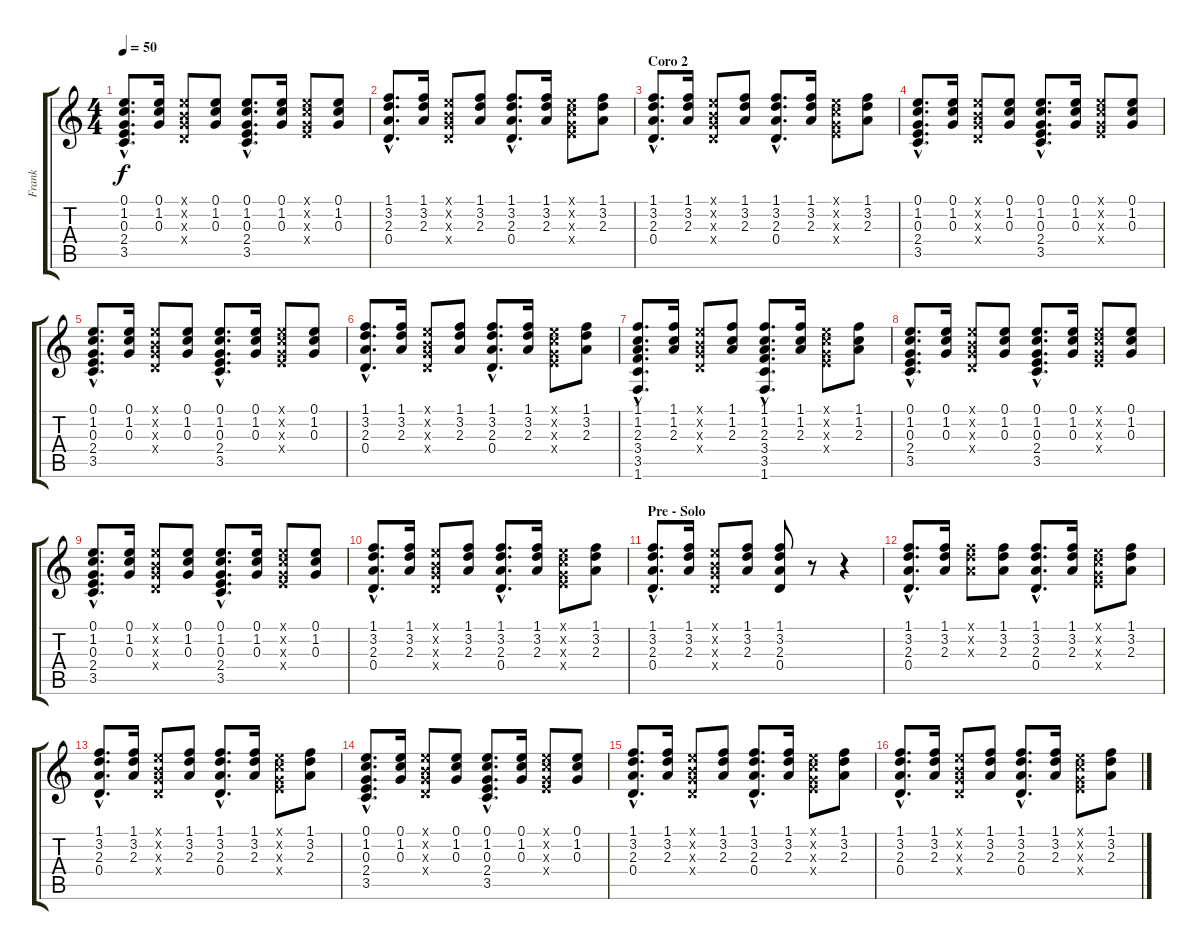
\track ("Frank" "Frank") {instrument electricguitarclean}
\staff {score tabs}
\tuning (E4 B3 G3 D3 A2 E2) {hide}
\ts (4 4)
\tempo 50
\clef g2
\ks c
(0.1{hac} 1.2{hac} 0.3{hac} 2.4{hac} 3.5{hac}).8{d dy f} (0.1 1.2 0.3).16 (0.1{x} 0.2{x} 0.3{x} 0.4{x}).8 (0.1 1.2 0.3).8 (0.1{hac} 1.2{hac} 0.3{hac} 2.4{hac} 3.5{hac}).8{d} (0.1 1.2 0.3).16 (0.1{x} 1.2{x} 0.3{x} 2.4{x}).8 (0.1 1.2 0.3).8 |
(1.1{hac} 3.2{hac} 2.3{hac} 0.4{hac}).8{d} (1.1 3.2 2.3).16 (0.1{x} 0.2{x} 0.3{x} 0.4{x}).8 (1.1 3.2 2.3).8 (1.1{hac} 3.2{hac} 2.3{hac} 0.4{hac}).8{d} (1.1 3.2 2.3).16 (0.1{x} 1.2{x} 0.3{x} 2.4{x}).8 (1.1 3.2 2.3).8 |
\section ("" "Coro 2")
(1.1{hac} 3.2{hac} 2.3{hac} 0.4{hac}).8{d} (1.1 3.2 2.3).16 (0.1{x} 0.2{x} 0.3{x} 0.4{x}).8 (1.1 3.2 2.3).8 (1.1{hac} 3.2{hac} 2.3{hac} 0.4{hac}).8{d} (1.1 3.2 2.3).16 (0.1{x} 1.2{x} 0.3{x} 2.4{x}).8 (1.1 3.2 2.3).8 |
(0.1{hac} 1.2{hac} 0.3{hac} 2.4{hac} 3.5{hac}).8{d} (0.1 1.2 0.3).16 (0.1{x} 0.2{x} 0.3{x} 0.4{x}).8 (0.1 1.2 0.3).8 (0.1{hac} 1.2{hac} 0.3{hac} 2.4{hac} 3.5{hac}).8{d} (0.1 1.2 0.3).16 (0.1{x} 1.2{x} 0.3{x} 2.4{x}).8 (0.1 1.2 0.3).8 |
(0.1{hac} 1.2{hac} 0.3{hac} 2.4{hac} 3.5{hac}).8{d} (0.1 1.2 0.3).16 (0.1{x} 0.2{x} 0.3{x} 0.4{x}).8 (0.1 1.2 0.3).8 (0.1{hac} 1.2{hac} 0.3{hac} 2.4{hac} 3.5{hac}).8{d} (0.1 1.2 0.3).16 (0.1{x} 1.2{x} 0.3{x} 2.4{x}).8 (0.1 1.2 0.3).8 |
(1.1{hac} 3.2{hac} 2.3{hac} 0.4{hac}).8{d} (1.1 3.2 2.3).16 (0.1{x} 0.2{x} 0.3{x} 0.4{x}).8 (1.1 3.2 2.3).8 (1.1{hac} 3.2{hac} 2.3{hac} 0.4{hac}).8{d} (1.1 3.2 2.3).16 (0.1{x} 1.2{x} 0.3{x} 2.4{x}).8 (1.1 3.2 2.3).8 |
(1.1{hac} 1.2{hac} 2.3{hac} 3.4{hac} 3.5{hac} 1.6{hac}).8{d} (1.1 1.2 2.3).16 (0.1{x} 0.2{x} 0.3{x} 0.4{x}).8 (1.1 1.2 2.3).8 (1.1{hac} 1.2{hac} 2.3{hac} 3.4{hac} 3.5{hac} 1.6{hac}).8{d} (1.1 1.2 2.3).16 (0.1{x} 1.2{x} 0.3{x} 2.4{x}).8 (1.1 1.2 2.3).8 |
(0.1{hac} 1.2{hac} 0.3{hac} 2.4{hac} 3.5{hac}).8{d} (0.1 1.2 0.3).16 (0.1{x} 0.2{x} 0.3{x} 0.4{x}).8 (0.1 1.2 0.3).8 (0.1{hac} 1.2{hac} 0.3{hac} 2.4{hac} 3.5{hac}).8{d} (0.1 1.2 0.3).16 (0.1{x} 1.2{x} 0.3{x} 2.4{x}).8 (0.1 1.2 0.3).8 |
(0.1{hac} 1.2{hac} 0.3{hac} 2.4{hac} 3.5{hac}).8{d} (0.1 1.2 0.3).16 (0.1{x} 0.2{x} 0.3{x} 0.4{x}).8 (0.1 1.2 0.3).8 (0.1{hac} 1.2{hac} 0.3{hac} 2.4{hac} 3.5{hac}).8{d} (0.1 1.2 0.3).16 (0.1{x} 1.2{x} 0.3{x} 2.4{x}).8 (0.1 1.2 0.3).8 |
(1.1{hac} 3.2{hac} 2.3{hac} 0.4{hac}).8{d} (1.1 3.2 2.3).16 (0.1{x} 0.2{x} 0.3{x} 0.4{x}).8 (1.1 3.2 2.3).8 (1.1{hac} 3.2{hac} 2.3{hac} 0.4{hac}).8{d} (1.1 3.2 2.3).16 (0.1{x} 1.2{x} 0.3{x} 2.4{x}).8 (1.1 3.2 2.3).8 |
\section ("" "Pre - Solo")
(1.1{hac} 3.2{hac} 2.3{hac} 0.4{hac}).8{d} (1.1 3.2 2.3).16 (0.1{x} 0.2{x} 0.3{x} 0.4{x}).8 (1.1 3.2 2.3).8 (1.1 3.2 2.3 0.4).8 r.8 r.4 |
(1.1{hac} 3.2{hac} 2.3{hac} 0.4{hac}).8{d} (1.1 3.2 2.3).16 (1.1{x} 3.2{x} 2.3{x}).8 (1.1 3.2 2.3).8 (1.1{hac} 3.2{hac} 2.3{hac} 0.4{hac}).8{d} (1.1 3.2 2.3).16 (0.1{x} 1.2{x} 0.3{x} 2.4{x}).8 (1.1 3.2 2.3).8 |
(1.1{hac} 3.2{hac} 2.3{hac} 0.4{hac}).8{d} (1.1 3.2 2.3).16 (0.1{x} 0.2{x} 0.3{x} 0.4{x}).8 (1.1 3.2 2.3).8 (1.1{hac} 3.2{hac} 2.3{hac} 0.4{hac}).8{d} (1.1 3.2 2.3).16 (0.1{x} 1.2{x} 0.3{x} 2.4{x}).8 (1.1 3.2 2.3).8 |
(0.1{hac} 1.2{hac} 0.3{hac} 2.4{hac} 3.5{hac}).8{d} (0.1 1.2 0.3).16 (0.1{x} 0.2{x} 0.3{x} 0.4{x}).8 (0.1 1.2 0.3).8 (0.1{hac} 1.2{hac} 0.3{hac} 2.4{hac} 3.5{hac}).8{d} (0.1 1.2 0.3).16 (0.1{x} 1.2{x} 0.3{x} 2.4{x}).8 (0.1 1.2 0.3).8 |
(1.1{hac} 3.2{hac} 2.3{hac} 0.4{hac}).8{d} (1.1 3.2 2.3).16 (0.1{x} 0.2{x} 0.3{x} 0.4{x}).8 (1.1 3.2 2.3).8 (1.1{hac} 3.2{hac} 2.3{hac} 0.4{hac}).8{d} (1.1 3.2 2.3).16 (0.1{x} 1.2{x} 0.3{x} 2.4{x}).8 (1.1 3.2 2.3).8 |
(1.1{hac} 3.2{hac} 2.3{hac} 0.4{hac}).8{d} (1.1 3.2 2.3).16 (0.1{x} 0.2{x} 0.3{x} 0.4{x}).8 (1.1 3.2 2.3).8 (1.1{hac} 3.2{hac} 2.3{hac} 0.4{hac}).8{d} (1.1 3.2 2.3).16 (0.1{x} 1.2{x} 0.3{x} 2.4{x}).8 (1.1 3.2 2.3).8
